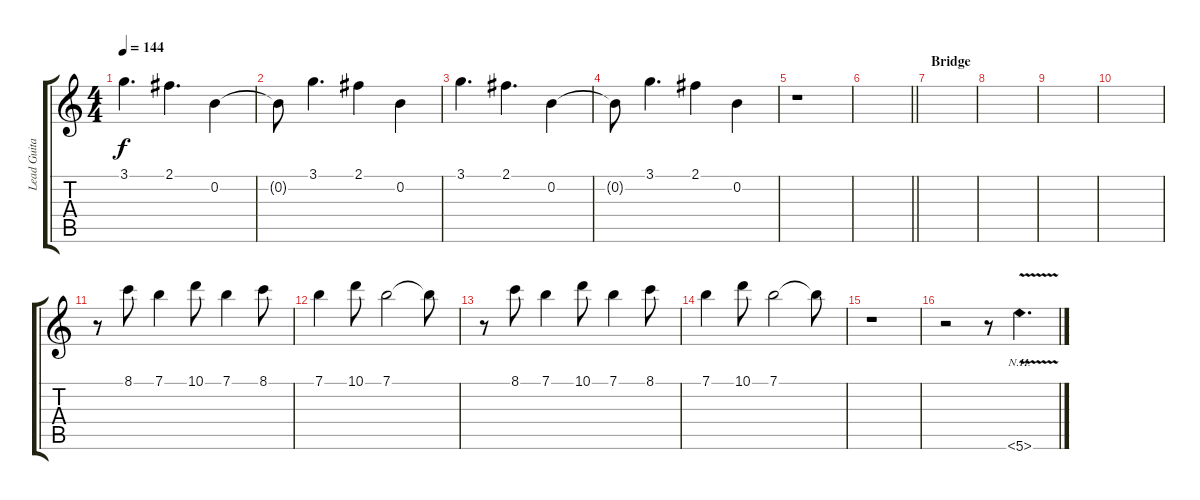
\track ("Lead Guitar" "Lead Guita") {instrument distortionguitar}
\staff {score tabs}
\tuning (E4 B3 G3 D3 A2 E2) {hide}
\ts (4 4)
\tempo 144
\clef g2
\ks c
3.1.4{d dy f} 2.1.4{d} 0.2.4 |
0.2{t}.8 3.1.4{d} 2.1.4 0.2.4 |
3.1.4{d} 2.1.4{d} 0.2.4 |
0.2{t}.8 3.1.4{d} 2.1.4 0.2.4 |
r.1 |
\barLineRight lightlight
|
\section ("" "Bridge")
|
|
|
|
r.8 8.1.8{volume 11 balance 8 instrument electricguitarjazz} 7.1.4 10.1.8 7.1.4 8.1.8 |
7.1.4 10.1.8 7.1.2 7.1{t}.8 |
r.8 8.1.8 7.1.4 10.1.8 7.1.4 8.1.8 |
7.1.4 10.1.8 7.1.2 7.1{t}.8 |
r.1 |
r.2 r.8 5.6{nh v}.4{d volume 15 instrument guitarharmonics}
